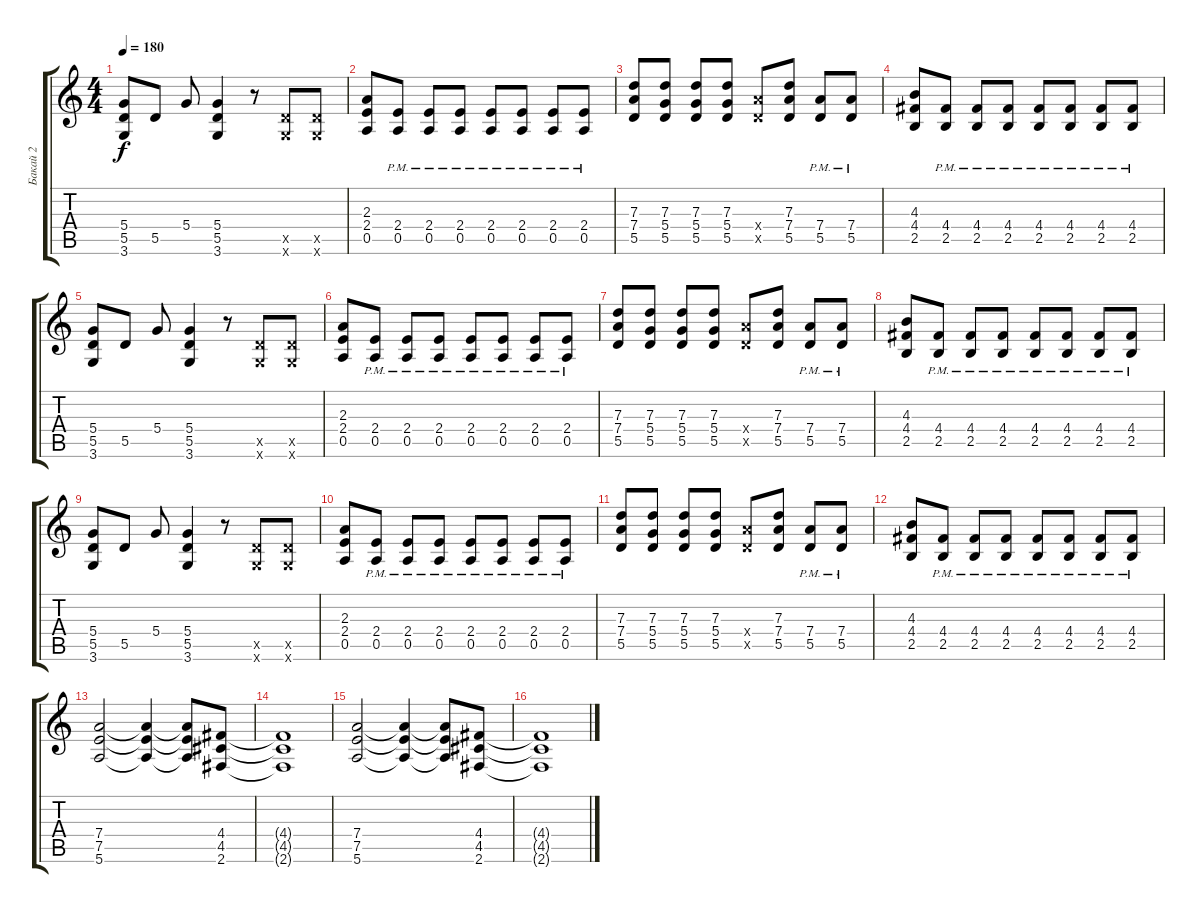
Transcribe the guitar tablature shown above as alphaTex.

\track ("Бакай 2" "Бакай 2") {instrument distortionguitar}
\staff {score tabs}
\tuning (E4 B3 G3 D3 A2 E2) {hide}
\ts (4 4)
\tempo 180
\clef g2
\ks c
(5.4 5.5 3.6).8{dy f} 5.5.8 5.4.8 (5.4 5.5 3.6).4 r.8 (5.5{x} 3.6{x}).8 (5.5{x} 3.6{x}).8 |
(2.3 2.4 0.5).8 (2.4{pm} 0.5{pm}).8 (2.4{pm} 0.5{pm}).8 (2.4{pm} 0.5{pm}).8 (2.4{pm} 0.5{pm}).8 (2.4{pm} 0.5{pm}).8 (2.4{pm} 0.5{pm}).8 (2.4{pm} 0.5{pm}).8 |
(7.3 7.4 5.5).8 (7.3 5.4 5.5).8 (7.3 5.4 5.5).8 (7.3 5.4 5.5).8 (7.4{x} 5.5{x}).8 (7.3 7.4 5.5).8 (7.4{pm} 5.5{pm}).8 (7.4{pm} 5.5{pm}).8 |
(4.3 4.4 2.5).8 (4.4{pm} 2.5{pm}).8 (4.4{pm} 2.5{pm}).8 (4.4{pm} 2.5{pm}).8 (4.4{pm} 2.5{pm}).8 (4.4{pm} 2.5{pm}).8 (4.4{pm} 2.5{pm}).8 (4.4{pm} 2.5{pm}).8 |
(5.4 5.5 3.6).8 5.5.8 5.4.8 (5.4 5.5 3.6).4 r.8 (5.5{x} 3.6{x}).8 (5.5{x} 3.6{x}).8 |
(2.3 2.4 0.5).8 (2.4{pm} 0.5{pm}).8 (2.4{pm} 0.5{pm}).8 (2.4{pm} 0.5{pm}).8 (2.4{pm} 0.5{pm}).8 (2.4{pm} 0.5{pm}).8 (2.4{pm} 0.5{pm}).8 (2.4{pm} 0.5{pm}).8 |
(7.3 7.4 5.5).8 (7.3 5.4 5.5).8 (7.3 5.4 5.5).8 (7.3 5.4 5.5).8 (7.4{x} 5.5{x}).8 (7.3 7.4 5.5).8 (7.4{pm} 5.5{pm}).8 (7.4{pm} 5.5{pm}).8 |
(4.3 4.4 2.5).8 (4.4{pm} 2.5{pm}).8 (4.4{pm} 2.5{pm}).8 (4.4{pm} 2.5{pm}).8 (4.4{pm} 2.5{pm}).8 (4.4{pm} 2.5{pm}).8 (4.4{pm} 2.5{pm}).8 (4.4{pm} 2.5{pm}).8 |
(5.4 5.5 3.6).8 5.5.8 5.4.8 (5.4 5.5 3.6).4 r.8 (5.5{x} 3.6{x}).8 (5.5{x} 3.6{x}).8 |
(2.3 2.4 0.5).8 (2.4{pm} 0.5{pm}).8 (2.4{pm} 0.5{pm}).8 (2.4{pm} 0.5{pm}).8 (2.4{pm} 0.5{pm}).8 (2.4{pm} 0.5{pm}).8 (2.4{pm} 0.5{pm}).8 (2.4{pm} 0.5{pm}).8 |
(7.3 7.4 5.5).8 (7.3 5.4 5.5).8 (7.3 5.4 5.5).8 (7.3 5.4 5.5).8 (7.4{x} 5.5{x}).8 (7.3 7.4 5.5).8 (7.4{pm} 5.5{pm}).8 (7.4{pm} 5.5{pm}).8 |
(4.3 4.4 2.5).8 (4.4{pm} 2.5{pm}).8 (4.4{pm} 2.5{pm}).8 (4.4{pm} 2.5{pm}).8 (4.4{pm} 2.5{pm}).8 (4.4{pm} 2.5{pm}).8 (4.4{pm} 2.5{pm}).8 (4.4{pm} 2.5{pm}).8 |
(7.4 7.5 5.6).2 (7.4{t} 7.5{t} 5.6{t}).4 (7.4{t} 7.5{t} 5.6{t}).8 (4.4 4.5 2.6).8 |
(4.4{t} 4.5{t} 2.6{t}).1 |
(7.4 7.5 5.6).2 (7.4{t} 7.5{t} 5.6{t}).4 (7.4{t} 7.5{t} 5.6{t}).8 (4.4 4.5 2.6).8 |
(4.4{t} 4.5{t} 2.6{t}).1
